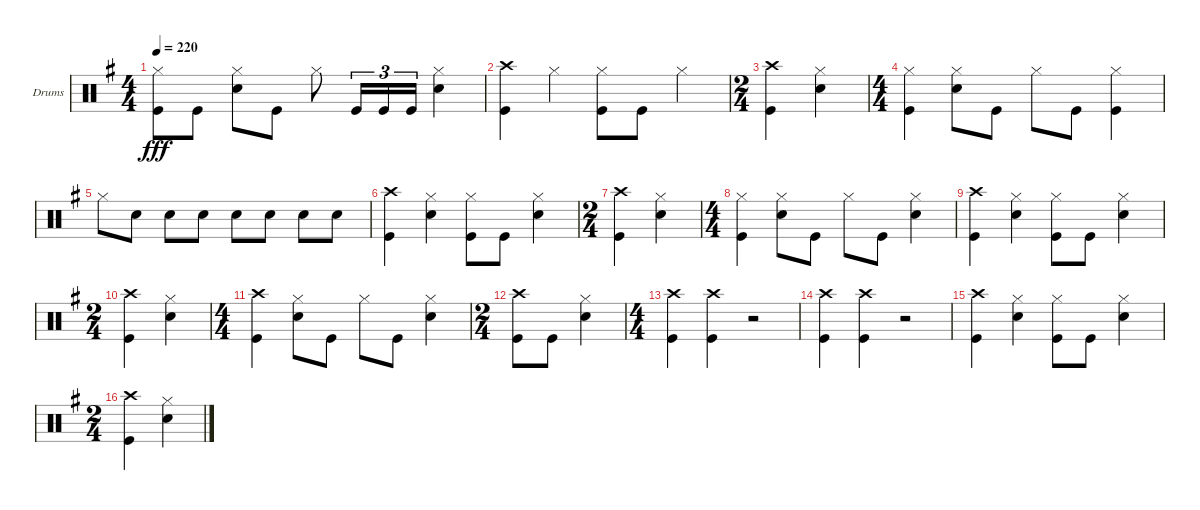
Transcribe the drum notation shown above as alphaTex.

\defaultSystemsLayout 4
\bracketExtendMode groupsimilarinstruments
\firstSystemTrackNameOrientation horizontal
\otherSystemsTrackNameOrientation horizontal
\chordDiagramsInScore
\track ("Lars U." "Drums") {instrument percussion}
\staff {score}
\articulation defaults
\ts (4 4)
\tempo 220
\clef neutral
\ks g
("Hi-Hat (closed)" "Kick (hit)").8{dy fff} "Kick (hit)".8 ("Snare (hit) 2" "Hi-Hat (closed)").8 "Kick (hit)".8 "Hi-Hat (closed)".8 "Kick (hit)".16{tu (3 2)} "Kick (hit)".16{tu (3 2)} "Kick (hit)".16{tu (3 2)} ("Snare (hit) 2" "Hi-Hat (closed)").4 |
("Kick (hit)" "Crash high (hit)").4 "Hi-Hat (closed)".4 ("Hi-Hat (closed)" "Kick (hit)").8 "Kick (hit)".8 "Hi-Hat (closed)".4 |
\ts (2 4)
("Kick (hit)" "Crash high (hit)").4 ("Snare (hit) 2" "Hi-Hat (closed)").4 |
\ts (4 4)
("Kick (hit)" "Hi-Hat (closed)").4 ("Snare (hit) 2" "Hi-Hat (closed)").8 "Kick (hit)".8 "Hi-Hat (closed)".8 "Kick (hit)".8 ("Kick (hit)" "Hi-Hat (closed)").4 |
"Hi-Hat (closed)".8 "Snare (hit) 2".8 "Snare (hit) 2".8 "Snare (hit) 2".8 "Snare (hit) 2".8 "Snare (hit) 2".8 "Snare (hit) 2".8 "Snare (hit) 2".8 |
("Crash high (hit)" "Kick (hit)").4 ("Hi-Hat (closed)" "Snare (hit) 2").4 ("Hi-Hat (closed)" "Kick (hit)").8 "Kick (hit)".8 ("Snare (hit) 2" "Hi-Hat (closed)").4 |
\ts (2 4)
("Kick (hit)" "Crash high (hit)").4 ("Snare (hit) 2" "Hi-Hat (closed)").4 |
\ts (4 4)
("Kick (hit)" "Hi-Hat (closed)").4 ("Hi-Hat (closed)" "Snare (hit) 2").8 "Kick (hit)".8 "Hi-Hat (closed)".8 "Kick (hit)".8 ("Snare (hit) 2" "Hi-Hat (closed)").4 |
("Kick (hit)" "Crash high (hit)").4 ("Snare (hit) 2" "Hi-Hat (closed)").4 ("Kick (hit)" "Hi-Hat (closed)").8 "Kick (hit)".8 ("Snare (hit) 2" "Hi-Hat (closed)").4 |
\ts (2 4)
("Kick (hit)" "Crash high (hit)").4 ("Snare (hit) 2" "Hi-Hat (closed)").4 |
\ts (4 4)
("Kick (hit)" "Crash high (hit)").4 ("Snare (hit) 2" "Hi-Hat (closed)").8 "Kick (hit)".8 "Hi-Hat (closed)".8 "Kick (hit)".8 ("Hi-Hat (closed)" "Snare (hit) 2").4 |
\ts (2 4)
("Kick (hit)" "Crash high (hit)").8 "Kick (hit)".8 ("Snare (hit) 2" "Hi-Hat (closed)").4 |
\ts (4 4)
("Kick (hit)" "Crash high (hit)").4 ("Kick (hit)" "Crash high (hit)").4 r.2 |
("Kick (hit)" "Crash high (hit)").4 ("Crash high (hit)" "Kick (hit)").4 r.2 |
("Kick (hit)" "Crash high (hit)").4 ("Snare (hit) 2" "Hi-Hat (closed)").4 ("Kick (hit)" "Hi-Hat (closed)").8 "Kick (hit)".8 ("Snare (hit) 2" "Hi-Hat (closed)").4 |
\ts (2 4)
("Kick (hit)" "Crash high (hit)").4 ("Hi-Hat (closed)" "Snare (hit) 2").4
